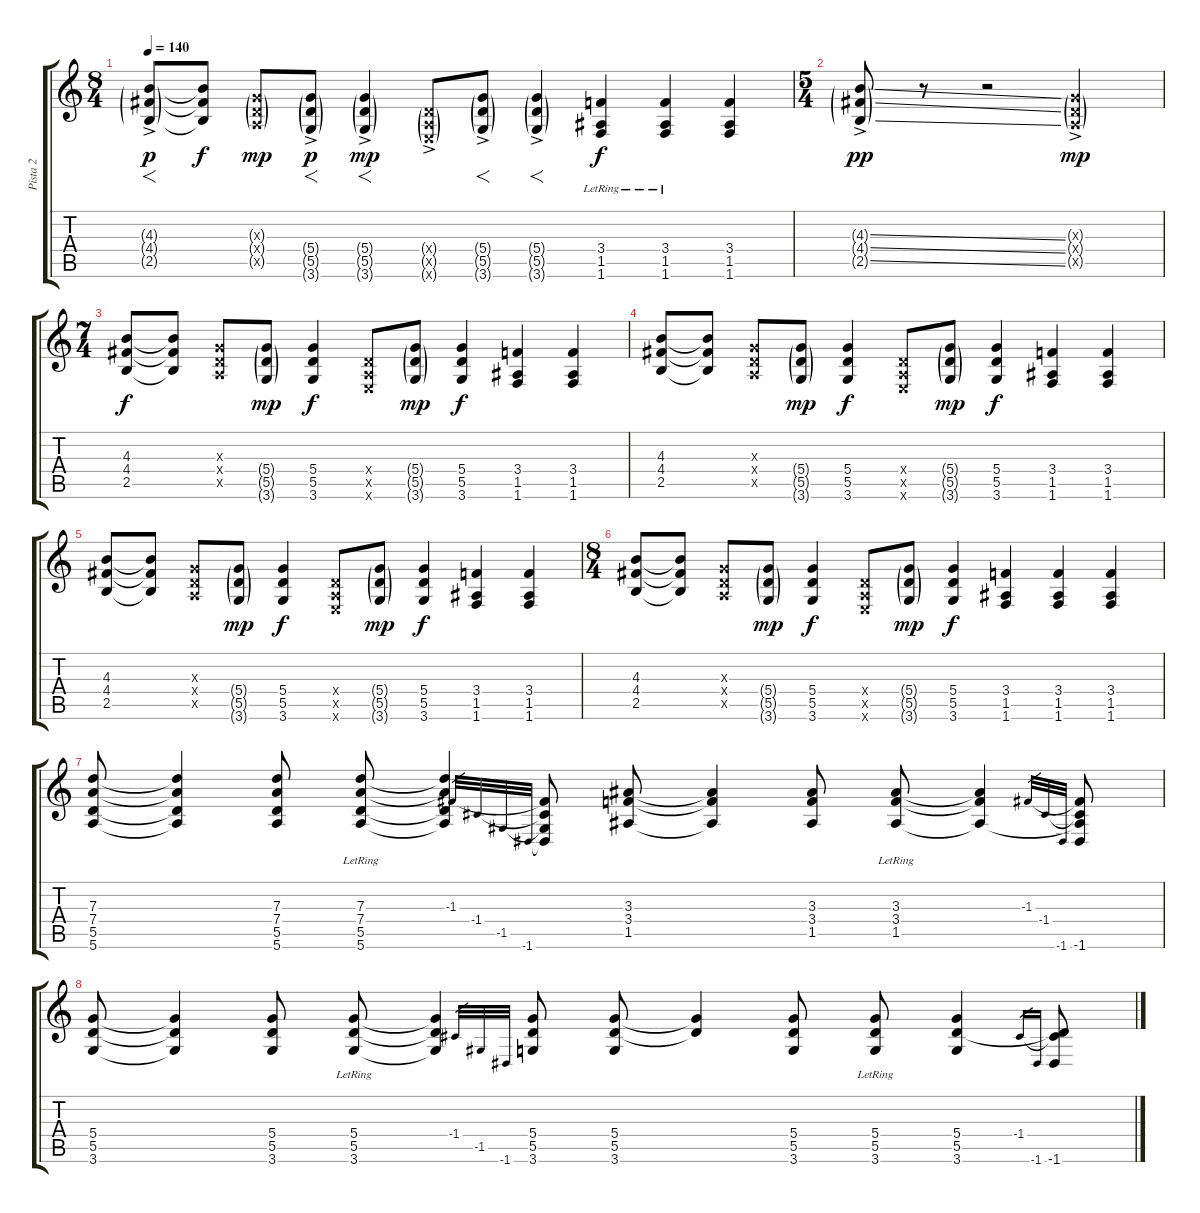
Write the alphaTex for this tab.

\track ("Pista 2" "Pista 2") {instrument distortionguitar}
\staff {score tabs}
\tuning (E4 B3 G3 D3 A2 E2) {hide}
\ts (8 4)
\tempo 140
\clef g2
\ks c
(4.3{g} 4.4{g ac} 2.5{g ac}).8{f dy p} (4.3{t} 4.4{t} 2.5{t}).8{dy f} (0.3{g x} 0.4{g x} 0.5{g x}).8{dy mp} (5.4{g ac} 5.5{g} 3.6{g}).8{f dy p} (5.4{g} 5.5{g ac} 3.6{g ac}).4{f dy mp} (0.4{g x} 0.5{g x} 0.6{g ac x}).8 (5.4{g} 5.5{g} 3.6{g ac}).8{f} (5.4{g} 5.5{g} 3.6{g ac}).4{f} (3.4{lr} 1.5 1.6).4{dy f} (3.4 1.5{lr} 1.6).4 (3.4 1.5 1.6).4 |
\ts (5 4)
(4.3{ss g ac} 4.4{ss g ac} 2.5{ss g ac}).8{dy pp} r.8 r.2 (0.3{g ac x} 0.4{g x} 0.5{g x}).2{dy mp} |
\ts (7 4)
(4.3 4.4 2.5).8{dy f} (4.3{t} 4.4{t} 2.5{t}).8 (0.3{x} 0.4{x} 0.5{x}).8 (5.4{g} 5.5{g} 3.6{g}).8{dy mp} (5.4 5.5 3.6).4{dy f} (0.4{x} 0.5{x} 0.6{x}).8 (5.4{g} 5.5{g} 3.6{g}).8{dy mp} (5.4 5.5 3.6).4{dy f} (3.4 1.5 1.6).4 (3.4 1.5 1.6).4 |
(4.3 4.4 2.5).8 (4.3{t} 4.4{t} 2.5{t}).8 (0.3{x} 0.4{x} 0.5{x}).8 (5.4{g} 5.5{g} 3.6{g}).8{dy mp} (5.4 5.5 3.6).4{dy f} (0.4{x} 0.5{x} 0.6{x}).8 (5.4{g} 5.5{g} 3.6{g}).8{dy mp} (5.4 5.5 3.6).4{dy f} (3.4 1.5 1.6).4 (3.4 1.5 1.6).4 |
(4.3 4.4 2.5).8 (4.3{t} 4.4{t} 2.5{t}).8 (0.3{x} 0.4{x} 0.5{x}).8 (5.4{g} 5.5{g} 3.6{g}).8{dy mp} (5.4 5.5 3.6).4{dy f} (0.4{x} 0.5{x} 0.6{x}).8 (5.4{g} 5.5{g} 3.6{g}).8{dy mp} (5.4 5.5 3.6).4{dy f} (3.4 1.5 1.6).4 (3.4 1.5 1.6).4 |
\ts (8 4)
(4.3 4.4 2.5).8 (4.3{t} 4.4{t} 2.5{t}).8 (0.3{x} 0.4{x} 0.5{x}).8 (5.4{g} 5.5{g} 3.6{g}).8{dy mp} (5.4 5.5 3.6).4{dy f} (0.4{x} 0.5{x} 0.6{x}).8 (5.4{g} 5.5{g} 3.6{g}).8{dy mp} (5.4 5.5 3.6).4{dy f} (3.4 1.5 1.6).4 (3.4 1.5 1.6).4 (3.4 1.5 1.6).4 |
(7.3 7.4 5.5 5.6).8 (7.3{t} 7.4{t} 5.5{t} 5.6{t}).4 (7.3 7.4 5.5 5.6).8 (7.3{lr} 7.4{lr} 5.5{lr} 5.6{lr}).8 (7.3{t} 7.4{t} 5.5{t} 5.6{t}).4 -1.3.32{gr} -1.4.32{gr} -1.5.32{gr} -1.6.32{gr} (-1.3{t} -1.4{t} -1.5{t} -1.6{t}).8 (3.3 3.4 1.5).8 (3.3{t} 3.4{t} 1.5{t}).4 (3.3 3.4 1.5).8 (3.3 3.4{lr} 1.5{lr}).8 (3.3{t} 3.4{t} 1.5{t}).4 -1.3.32{gr} -1.4.32{gr} -1.6.32{gr} (-1.3{t} -1.4{t} 1.5{t} -1.6).8 |
(5.4 5.5 3.6).8 (5.4{t} 5.5{t} 3.6{t}).4 (5.4 5.5 3.6).8 (5.4{lr} 5.5{lr} 3.6{lr}).8 (5.4{t} 5.5{t} 3.6{t}).4 -1.4.32{gr} -1.5.32{gr} -1.6.32{gr} (5.4 5.5 3.6).8 (5.4 5.5 3.6).8 (5.4{t} 5.5{t}).4 (5.4 5.5 3.6).8 (5.4{lr} 5.5{lr} 3.6).8 (5.4 5.5 3.6).4 -1.4.16{gr} -1.6.16{gr} (-1.4{t} 5.5{t} -1.6).8
